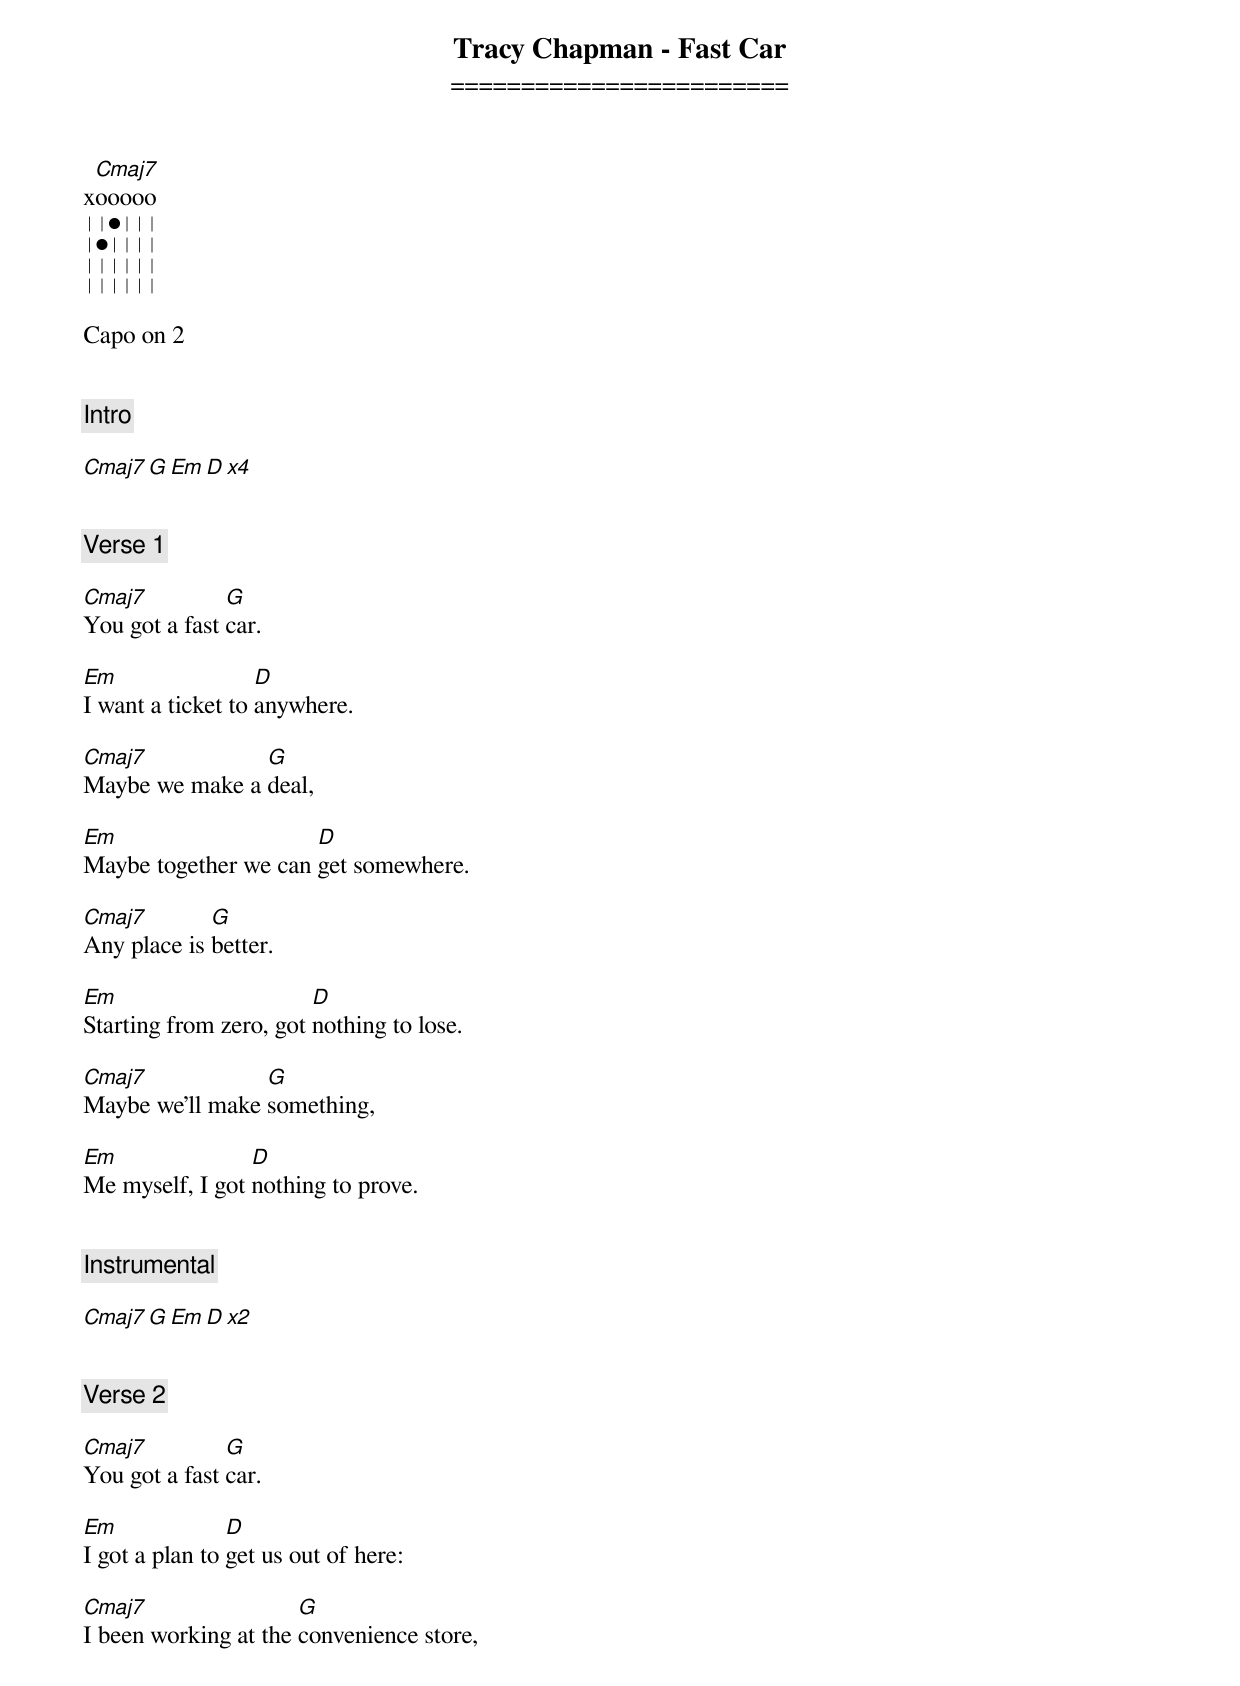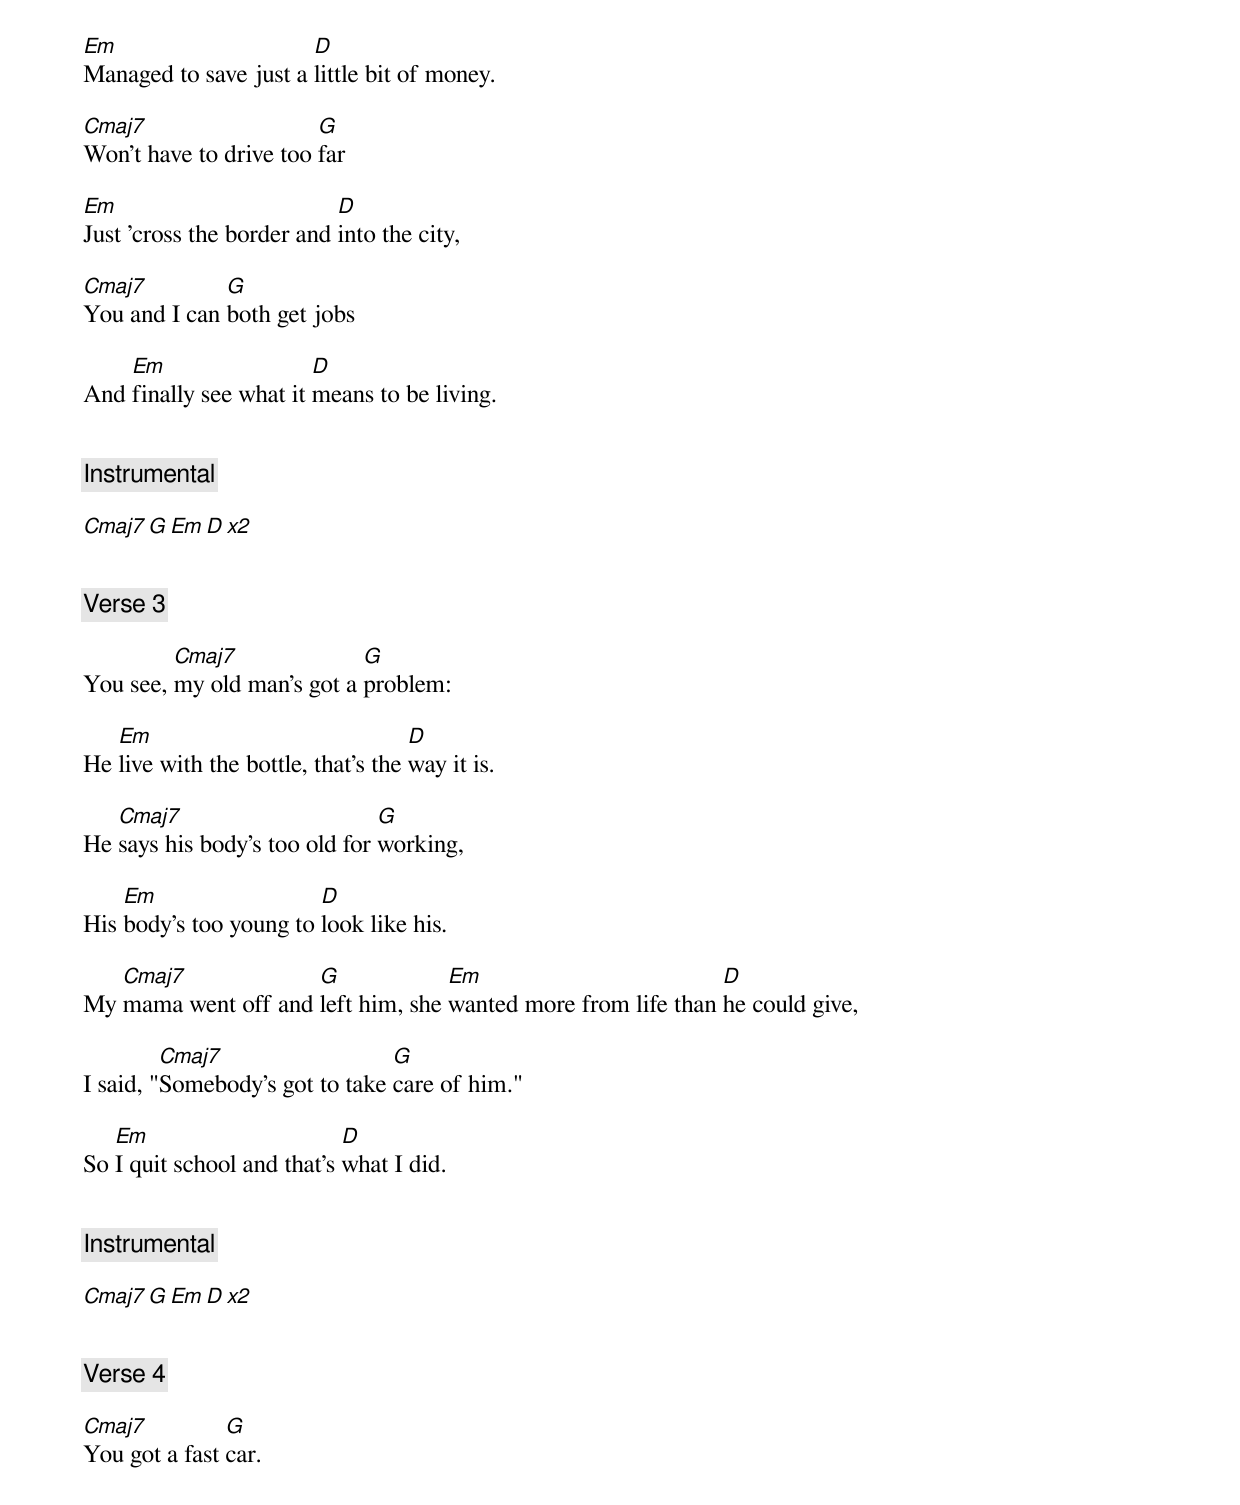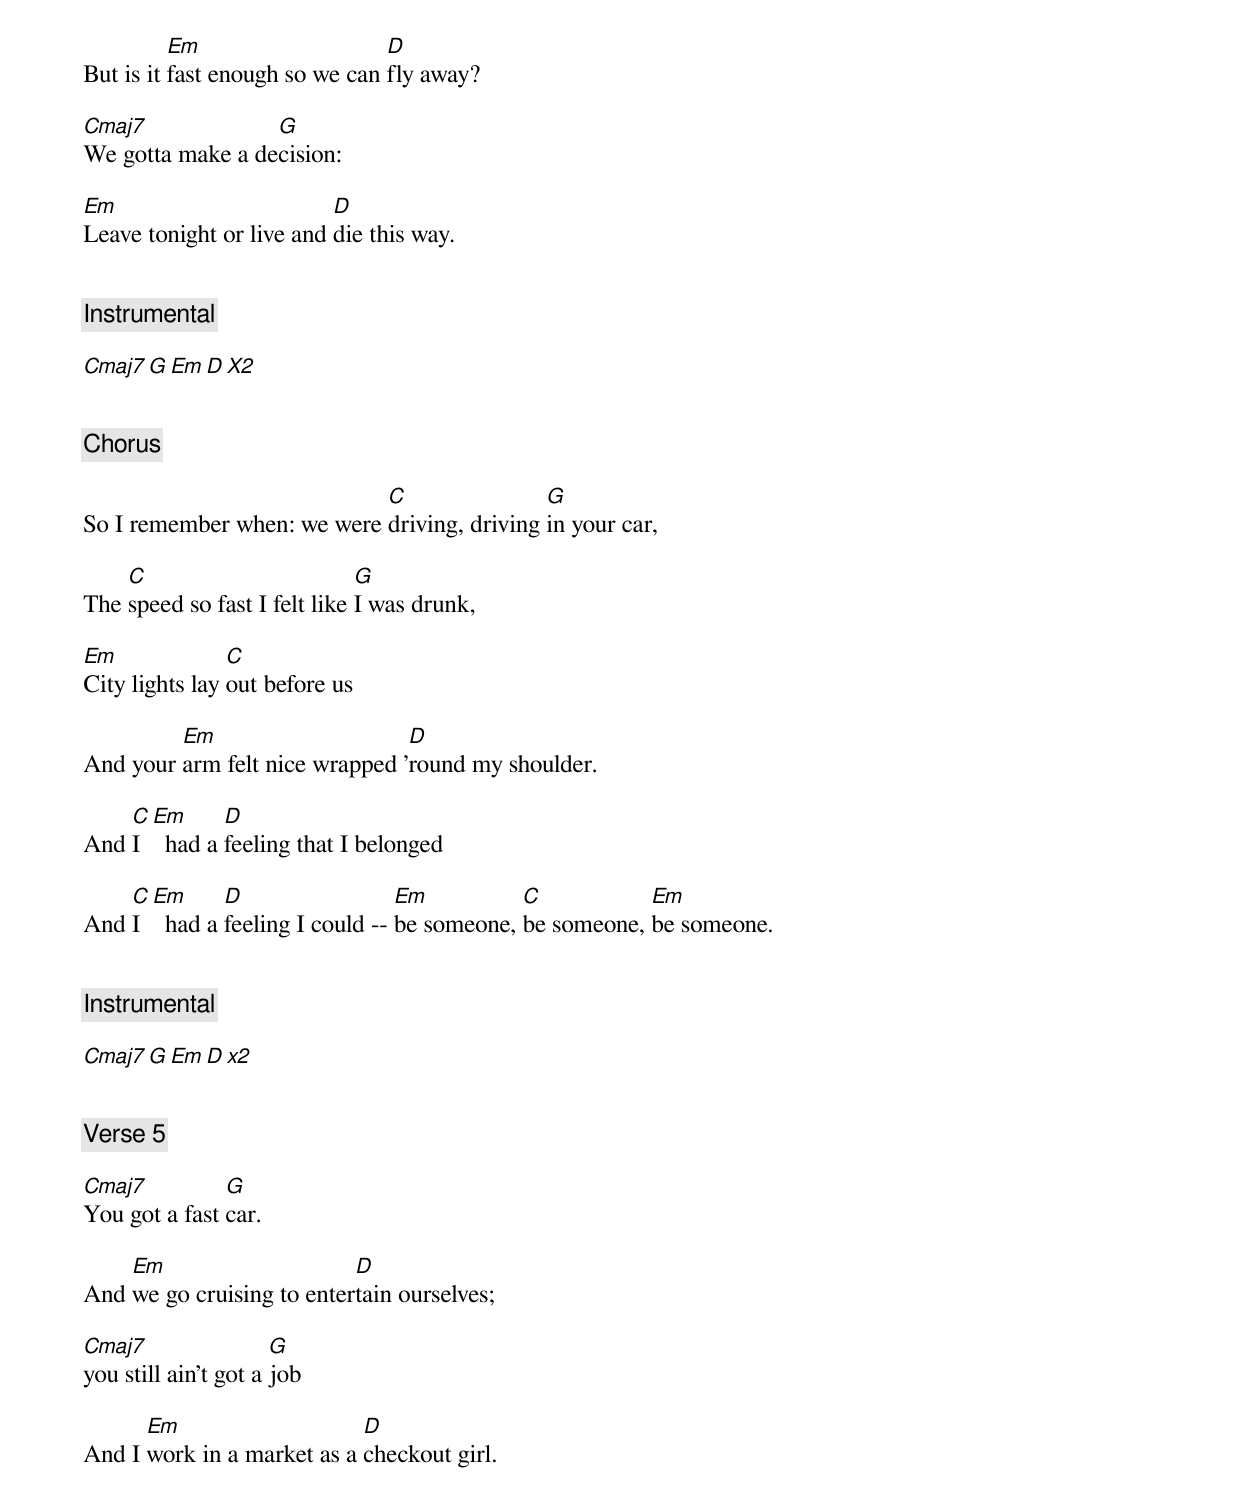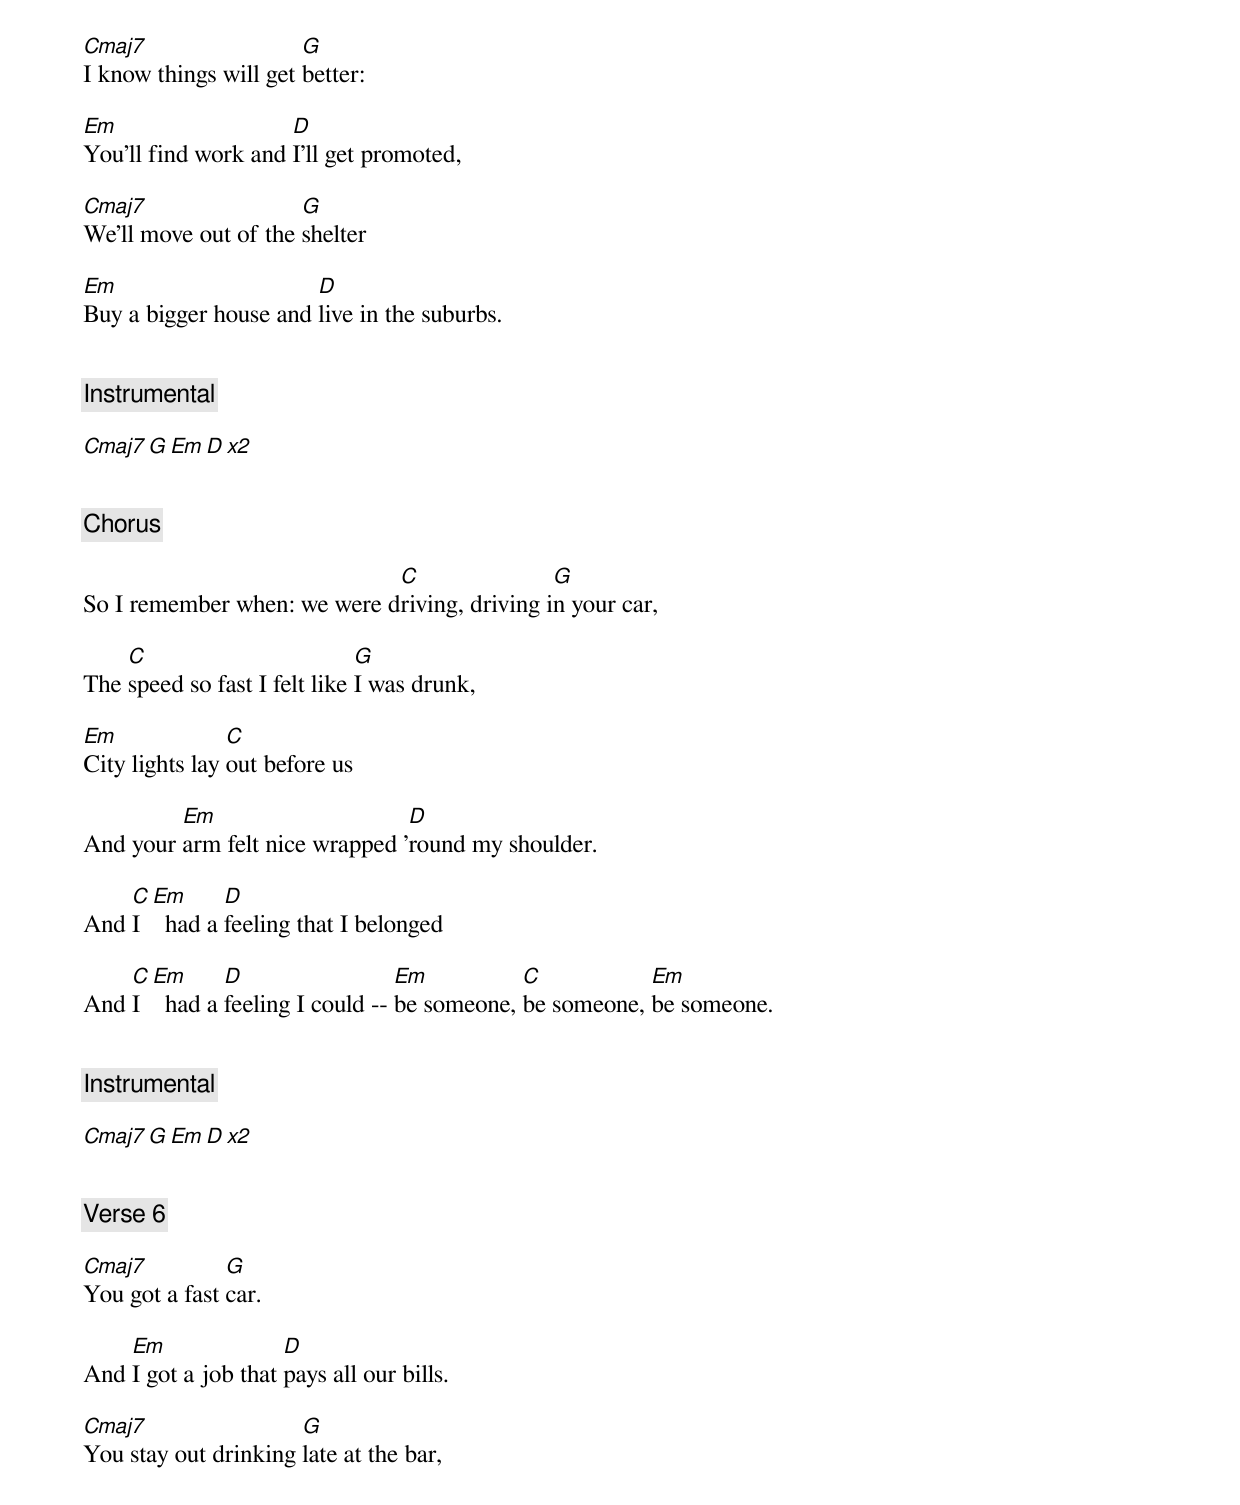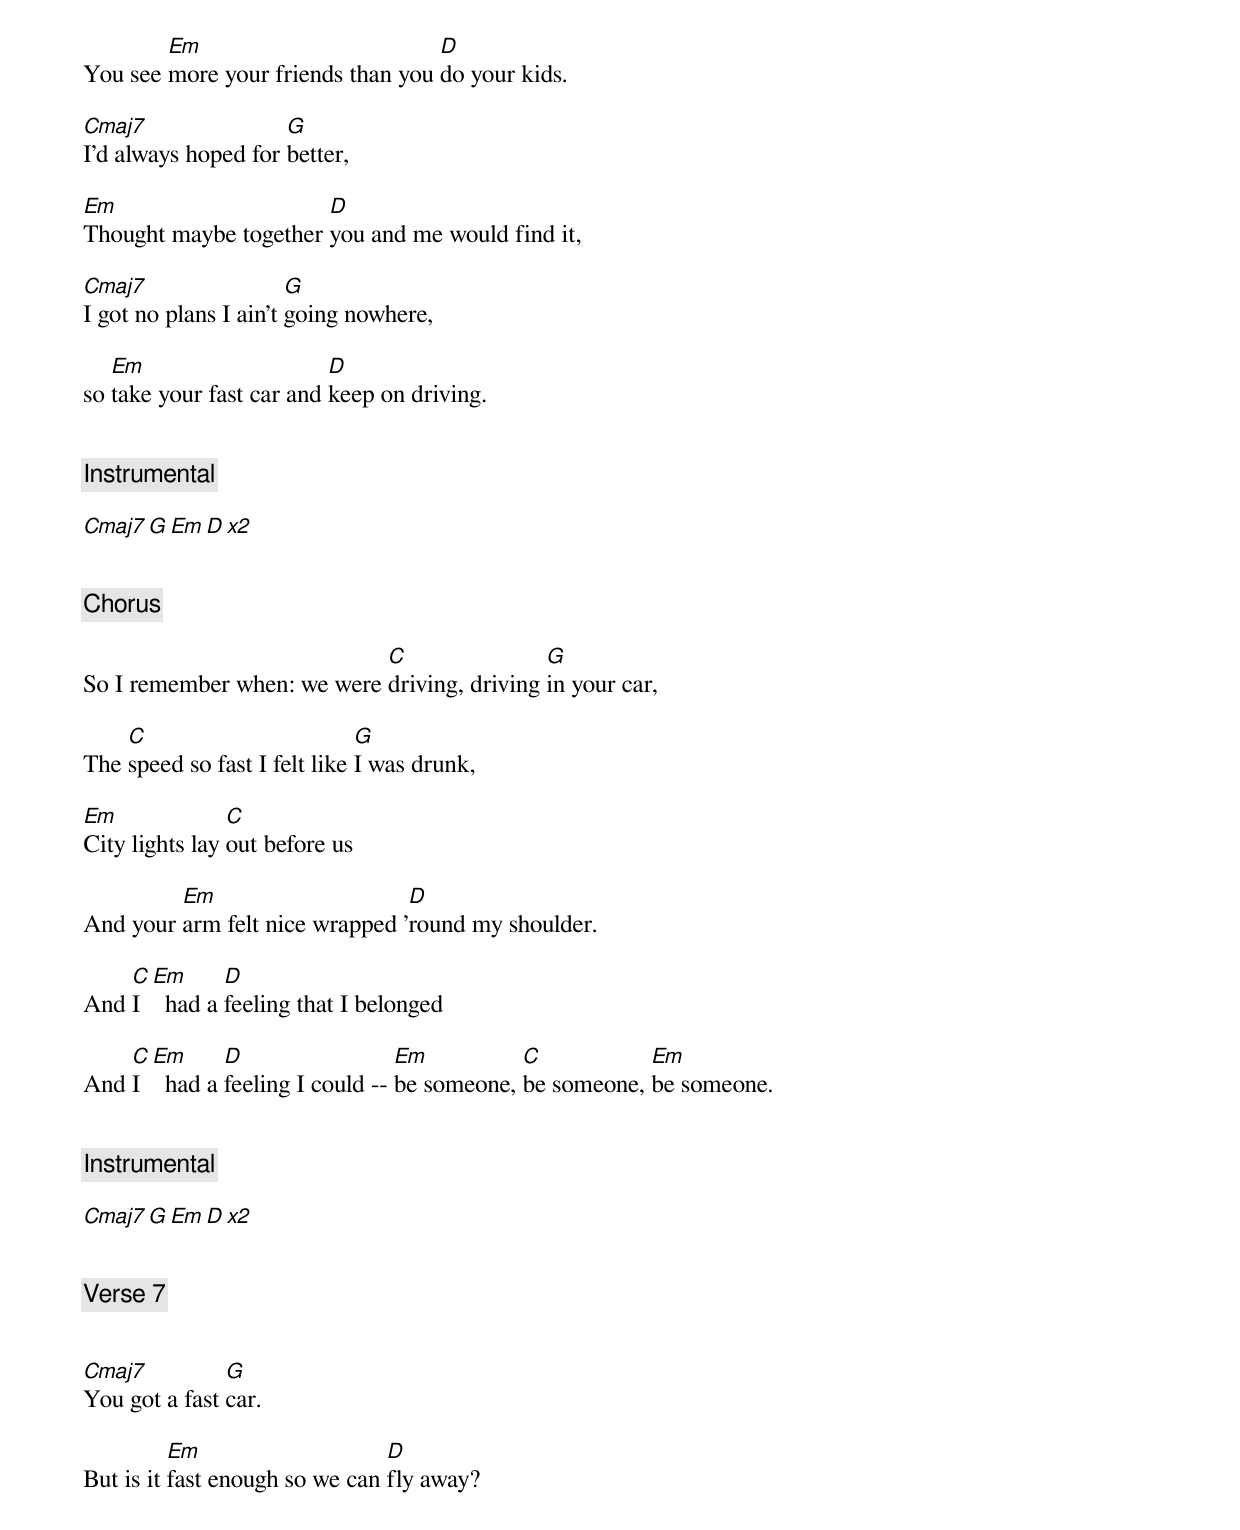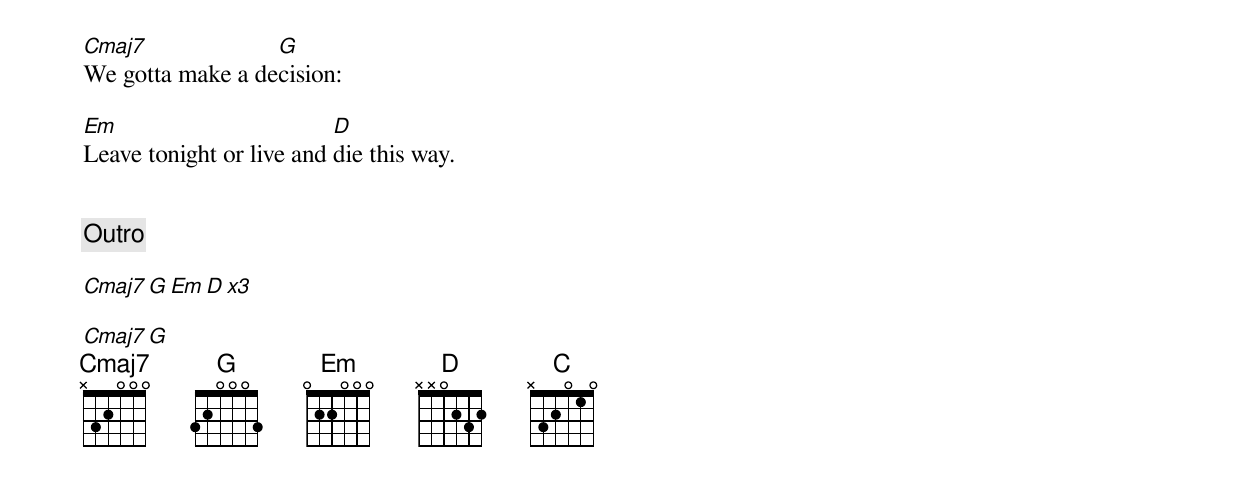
Tracy Chapman - Fast Car
========================


 Cmaj7
xooooo
||●|||
|●||||
||||||
||||||

Capo on 2


[Intro]

Cmaj7 G  Em D x4


[Verse 1]

Cmaj7          G
You got a fast car.

Em                 D
I want a ticket to anywhere.

Cmaj7           G
Maybe we make a deal,

Em                    D
Maybe together we can get somewhere.

Cmaj7        G
Any place is better.

Em                      D
Starting from zero, got nothing to lose.

Cmaj7            G
Maybe we'll make something,

Em               D
Me myself, I got nothing to prove.


[Instrumental]

Cmaj7 G  Em D x2


[Verse 2]

Cmaj7          G
You got a fast car.

Em              D
I got a plan to get us out of here:

Cmaj7                 G
I been working at the convenience store,

Em                     D
Managed to save just a little bit of money.

Cmaj7                   G
Won't have to drive too far

Em                         D
Just 'cross the border and into the city,

Cmaj7         G
You and I can both get jobs

    Em                  D
And finally see what it means to be living.


[Instrumental]

Cmaj7 G  Em D x2


[Verse 3]

         Cmaj7              G
You see, my old man's got a problem:

   Em                               D
He live with the bottle, that’s the way it is.

   Cmaj7                       G
He says his body's too old for working,

    Em                  D
His body's too young to look like his.

   Cmaj7             G             Em                         D
My mama went off and left him, she wanted more from life than he could give,

         Cmaj7                  G
I said, "Somebody's got to take care of him."

   Em                       D
So I quit school and that's what I did.


[Instrumental]

Cmaj7 G  Em D x2


[Verse 4]

Cmaj7          G
You got a fast car.

          Em                    D
But is it fast enough so we can fly away?

Cmaj7             G
We gotta make a decision:

Em                        D
Leave tonight or live and die this way.


[Instrumental]

Cmaj7 G  Em D X2


[Chorus]

                            C                G
So I remember when: we were driving, driving in your car,

    C                         G
The speed so fast I felt like I was drunk,

Em              C
City lights lay out before us

         Em                     D
And your arm felt nice wrapped 'round my shoulder.

    C Em      D
And I   had a feeling that I belonged

    C Em      D                  Em          C           Em
And I   had a feeling I could -- be someone, be someone, be someone.


[Instrumental]

Cmaj7 G  Em D x2


[Verse 5]

Cmaj7          G
You got a fast car.

    Em                     D
And we go cruising to entertain ourselves;

Cmaj7                 G
you still ain't got a job

      Em                    D
And I work in a market as a checkout girl.

Cmaj7                  G
I know things will get better:

Em                   D
You'll find work and I'll get promoted,

Cmaj7                 G
We'll move out of the shelter

Em                     D
Buy a bigger house and live in the suburbs.


[Instrumental]

Cmaj7 G  Em D x2


[Chorus]

                             C                G
So I remember when: we were driving, driving in your car,

    C                         G
The speed so fast I felt like I was drunk,

Em              C
City lights lay out before us

         Em                     D
And your arm felt nice wrapped 'round my shoulder.

    C Em      D
And I   had a feeling that I belonged

    C Em      D                  Em          C           Em
And I   had a feeling I could -- be someone, be someone, be someone.


[Instrumental]

Cmaj7 G  Em D x2


[Verse 6]

Cmaj7          G
You got a fast car.

    Em               D
And I got a job that pays all our bills.

Cmaj7                 G
You stay out drinking late at the bar,

        Em                         D
You see more your friends than you do your kids.

Cmaj7                G
I'd always hoped for better,

Em                     D
Thought maybe together you and me would find it,

Cmaj7                  G
I got no plans I ain't going nowhere,

   Em                     D
so take your fast car and keep on driving.


[Instrumental]

Cmaj7 G  Em D x2


[Chorus]

                            C                G
So I remember when: we were driving, driving in your car,

    C                         G
The speed so fast I felt like I was drunk,

Em              C
City lights lay out before us

         Em                     D
And your arm felt nice wrapped 'round my shoulder.

    C Em      D
And I   had a feeling that I belonged

    C Em      D                  Em          C           Em
And I   had a feeling I could -- be someone, be someone, be someone.


[Instrumental]

Cmaj7 G  Em D x2


[Verse 7]


Cmaj7          G
You got a fast car.

          Em                    D
But is it fast enough so we can fly away?

Cmaj7             G
We gotta make a decision:

Em                        D
Leave tonight or live and die this way.


[Outro]

Cmaj7 G  Em D x3

Cmaj7 G
